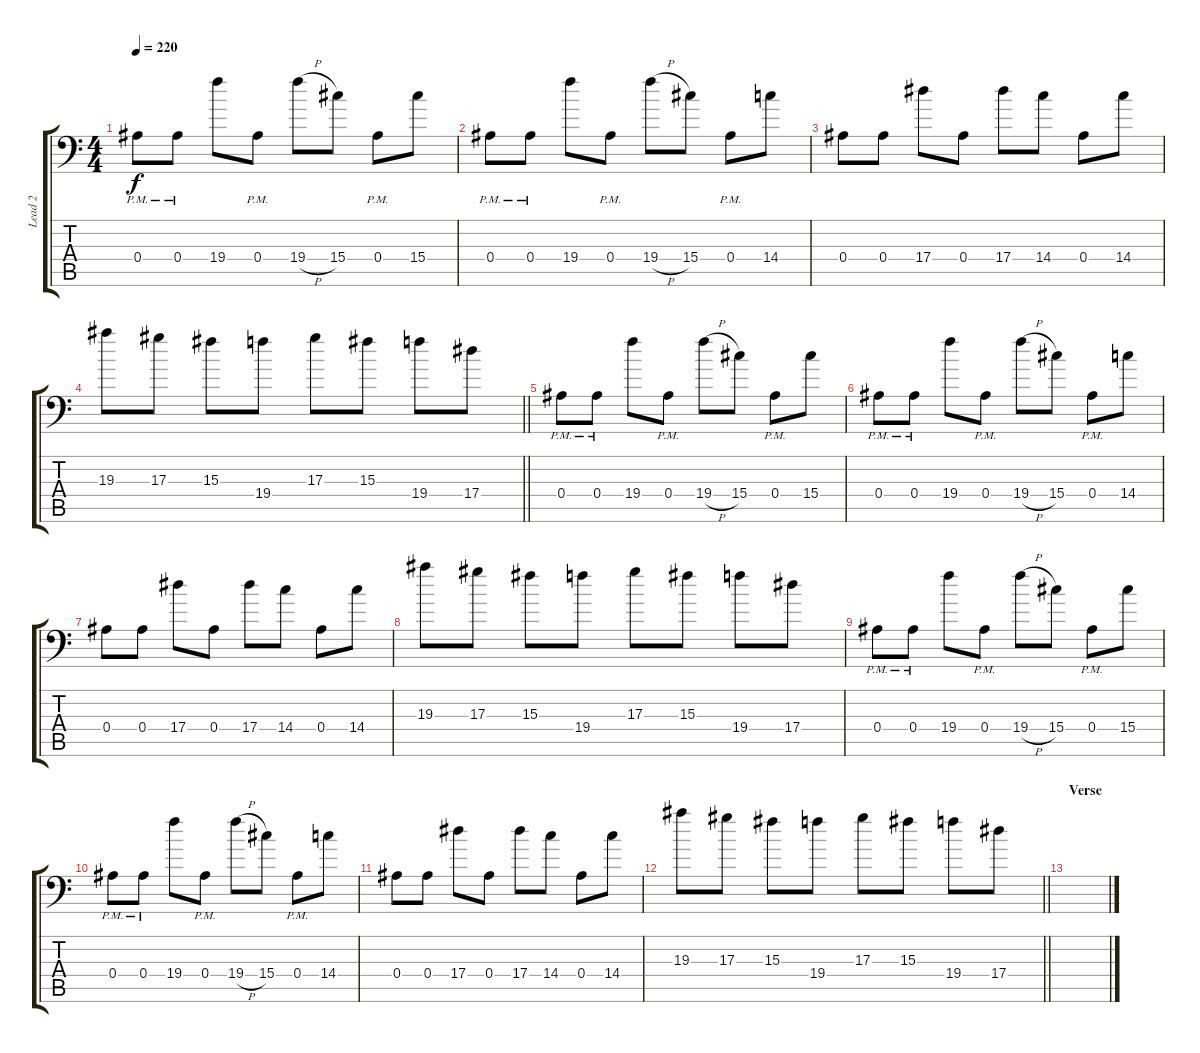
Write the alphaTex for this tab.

\track ("Lead 2" "Lead 2") {instrument distortionguitar}
\staff {score tabs}
\tuning (C4 G3 Eb3 Bb2 F2 Bb1) {hide}
\ts (4 4)
\tempo 220
\clef f4
\ks c
0.4{pm}.8{dy f} 0.4{pm}.8 19.4.8 0.4{pm}.8 19.4{h}.8 15.4.8 0.4{pm}.8 15.4.8 |
0.4{pm}.8 0.4{pm}.8 19.4.8 0.4{pm}.8 19.4{h}.8 15.4.8 0.4{pm}.8 14.4.8 |
0.4.8 0.4.8 17.4.8 0.4.8 17.4.8 14.4.8 0.4.8 14.4.8 |
\barLineRight lightlight
19.3.8 17.3.8 15.3.8 19.4.8 17.3.8 15.3.8 19.4.8 17.4.8 |
\section ("" "")
0.4{pm}.8 0.4{pm}.8 19.4.8 0.4{pm}.8 19.4{h}.8 15.4.8 0.4{pm}.8 15.4.8 |
0.4{pm}.8 0.4{pm}.8 19.4.8 0.4{pm}.8 19.4{h}.8 15.4.8 0.4{pm}.8 14.4.8 |
0.4.8 0.4.8 17.4.8 0.4.8 17.4.8 14.4.8 0.4.8 14.4.8 |
19.3.8 17.3.8 15.3.8 19.4.8 17.3.8 15.3.8 19.4.8 17.4.8 |
0.4{pm}.8 0.4{pm}.8 19.4.8 0.4{pm}.8 19.4{h}.8 15.4.8 0.4{pm}.8 15.4.8 |
0.4{pm}.8 0.4{pm}.8 19.4.8 0.4{pm}.8 19.4{h}.8 15.4.8 0.4{pm}.8 14.4.8 |
0.4.8 0.4.8 17.4.8 0.4.8 17.4.8 14.4.8 0.4.8 14.4.8 |
\barLineRight lightlight
19.3.8 17.3.8 15.3.8 19.4.8 17.3.8 15.3.8 19.4.8 17.4.8 |
\section ("" "Verse")
